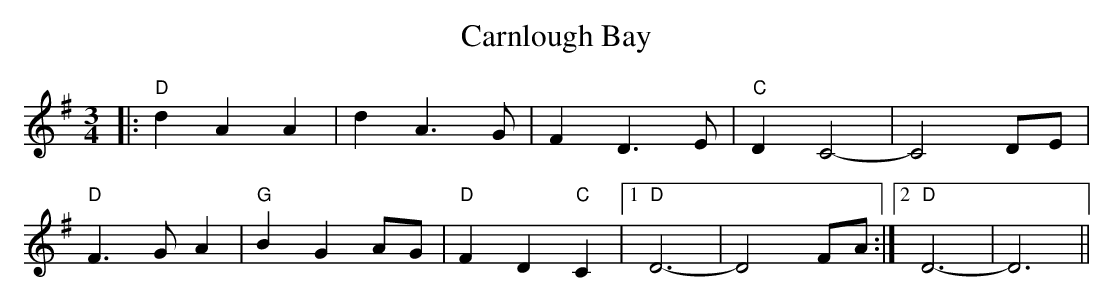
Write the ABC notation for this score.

X:1
T: Carnlough Bay
M: 3/4
L: 1/8
K: Dmix
|:"D"d2A2A2|d2A3G|F2D3E|"C"D2C4-|C4DE|
"D"F3GA2|"G"B2G2AG|"D"F2D2"C"C2|1 "D"D6-|D4FA:|2 "D"D6-|D6||
